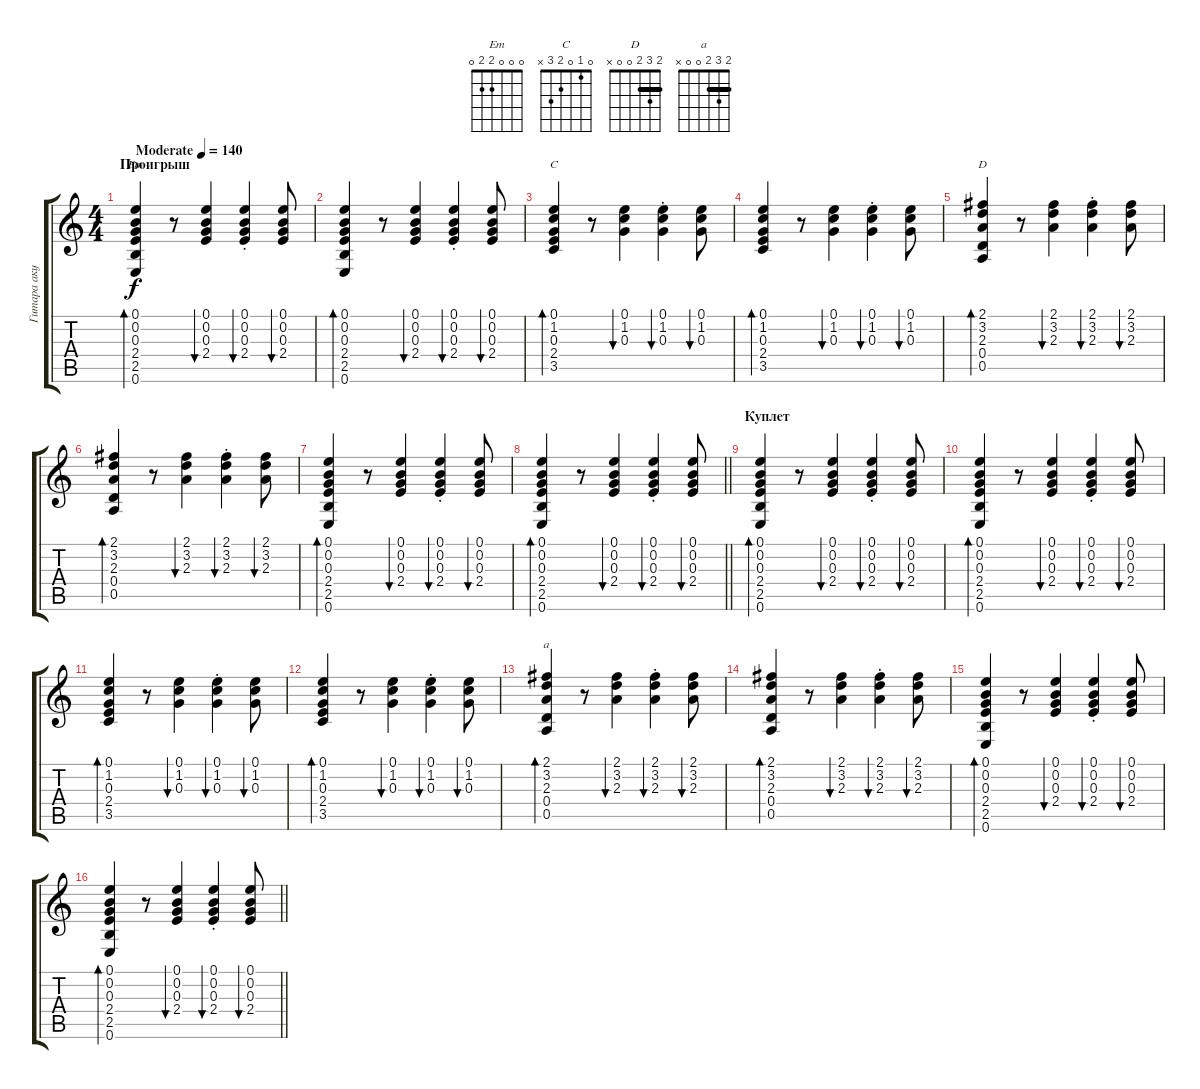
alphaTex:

\track ("Гитара акустика" "Гитара аку") {instrument acousticguitarsteel}
\staff {score tabs}
\tuning (E4 B3 G3 D3 A2 E2) {hide}
\chord ("Em" 0 0 0 2 2 0)
\chord ("C" 0 1 0 2 3 x)
\chord ("D" 2 3 2 0 0 x) {barre 2}
\chord ("a" 2 3 2 0 0 x) {barre 2}
\ts (4 4)
\section ("" "Проигрыш")
\tempo (140 "Moderate")
\clef g2
\ks c
(0.1 0.2 0.3 2.4 2.5 0.6).4{bd 60 ch "Em" dy f instrument acousticguitarsteel} r.8 (0.1 0.2 0.3 2.4).4{bu 60} (0.1{st} 0.2{st} 0.3{st} 2.4{st}).4{bu 60} (0.1 0.2 0.3 2.4).8{bu 60} |
(0.1 0.2 0.3 2.4 2.5 0.6).4{bd 60} r.8 (0.1 0.2 0.3 2.4).4{bu 60} (0.1{st} 0.2{st} 0.3{st} 2.4{st}).4{bu 60} (0.1 0.2 0.3 2.4).8{bu 60} |
(0.1 1.2 0.3 2.4 3.5).4{bd 60 ch "C"} r.8 (0.1 1.2 0.3).4{bu 60} (0.1{st} 1.2{st} 0.3{st}).4{bu 60} (0.1 1.2 0.3).8{bu 60} |
(0.1 1.2 0.3 2.4 3.5).4{bd 60} r.8 (0.1 1.2 0.3).4{bu 60} (0.1{st} 1.2{st} 0.3{st}).4{bu 60} (0.1 1.2 0.3).8{bu 60} |
(2.1 3.2 2.3 0.4 0.5).4{bd 60 ch "D"} r.8 (2.1 3.2 2.3).4{bu 60} (2.1{st} 3.2{st} 2.3{st}).4{bu 60} (2.1 3.2 2.3).8{bu 60} |
(2.1 3.2 2.3 0.4 0.5).4{bd 60} r.8 (2.1 3.2 2.3).4{bu 60} (2.1{st} 3.2{st} 2.3{st}).4{bu 60} (2.1 3.2 2.3).8{bu 60} |
(0.1 0.2 0.3 2.4 2.5 0.6).4{bd 60} r.8 (0.1 0.2 0.3 2.4).4{bu 60} (0.1{st} 0.2{st} 0.3{st} 2.4{st}).4{bu 60} (0.1 0.2 0.3 2.4).8{bu 60} |
\barLineRight lightlight
(0.1 0.2 0.3 2.4 2.5 0.6).4{bd 60} r.8 (0.1 0.2 0.3 2.4).4{bu 60} (0.1{st} 0.2{st} 0.3{st} 2.4{st}).4{bu 60} (0.1 0.2 0.3 2.4).8{bu 60} |
\section ("" "Куплет")
(0.1 0.2 0.3 2.4 2.5 0.6).4{bd 60} r.8 (0.1 0.2 0.3 2.4).4{bu 60} (0.1{st} 0.2{st} 0.3{st} 2.4{st}).4{bu 60} (0.1 0.2 0.3 2.4).8{bu 60} |
(0.1 0.2 0.3 2.4 2.5 0.6).4{bd 60} r.8 (0.1 0.2 0.3 2.4).4{bu 60} (0.1{st} 0.2{st} 0.3{st} 2.4{st}).4{bu 60} (0.1 0.2 0.3 2.4).8{bu 60} |
(0.1 1.2 0.3 2.4 3.5).4{bd 60} r.8 (0.1 1.2 0.3).4{bu 60} (0.1{st} 1.2{st} 0.3{st}).4{bu 60} (0.1 1.2 0.3).8{bu 60} |
(0.1 1.2 0.3 2.4 3.5).4{bd 60} r.8 (0.1 1.2 0.3).4{bu 60} (0.1{st} 1.2{st} 0.3{st}).4{bu 60} (0.1 1.2 0.3).8{bu 60} |
(2.1 3.2 2.3 0.4 0.5).4{bd 60 ch "a"} r.8 (2.1 3.2 2.3).4{bu 60} (2.1{st} 3.2{st} 2.3{st}).4{bu 60} (2.1 3.2 2.3).8{bu 60} |
(2.1 3.2 2.3 0.4 0.5).4{bd 60} r.8 (2.1 3.2 2.3).4{bu 60} (2.1{st} 3.2{st} 2.3{st}).4{bu 60} (2.1 3.2 2.3).8{bu 60} |
(0.1 0.2 0.3 2.4 2.5 0.6).4{bd 60} r.8 (0.1 0.2 0.3 2.4).4{bu 60} (0.1{st} 0.2{st} 0.3{st} 2.4{st}).4{bu 60} (0.1 0.2 0.3 2.4).8{bu 60} |
\barLineRight lightlight
(0.1 0.2 0.3 2.4 2.5 0.6).4{bd 60} r.8 (0.1 0.2 0.3 2.4).4{bu 60} (0.1{st} 0.2{st} 0.3{st} 2.4{st}).4{bu 60} (0.1 0.2 0.3 2.4).8{bu 60}
